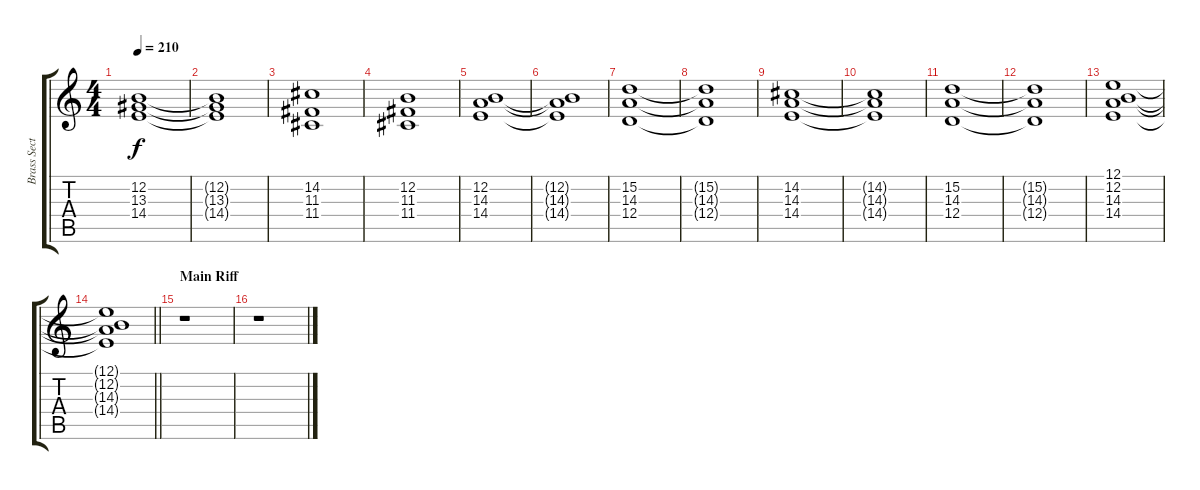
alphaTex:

\track ("Brass Section" "Brass Sect") {instrument brasssection}
\staff {score tabs}
\tuning (E4 B3 G3 D3 A2 E2) {hide}
\ts (4 4)
\tempo 210
\clef g2
\ks c
(12.2 13.3 14.4).1{dy f} |
(12.2{t} 13.3{t} 14.4{t}).1 |
(14.2 11.3 11.4).1 |
(12.2 11.3 11.4).1 |
(12.2 14.3 14.4).1 |
(12.2{t} 14.3{t} 14.4{t}).1 |
(15.2 14.3 12.4).1 |
(15.2{t} 14.3{t} 12.4{t}).1 |
(14.2 14.3 14.4).1 |
(14.2{t} 14.3{t} 14.4{t}).1 |
(15.2 14.3 12.4).1 |
(15.2{t} 14.3{t} 12.4{t}).1 |
(12.1 12.2 14.3 14.4).1 |
\barLineRight lightlight
(12.1{t} 12.2{t} 14.3{t} 14.4{t}).1 |
\section ("" "Main Riff")
r.1 |
r.1
